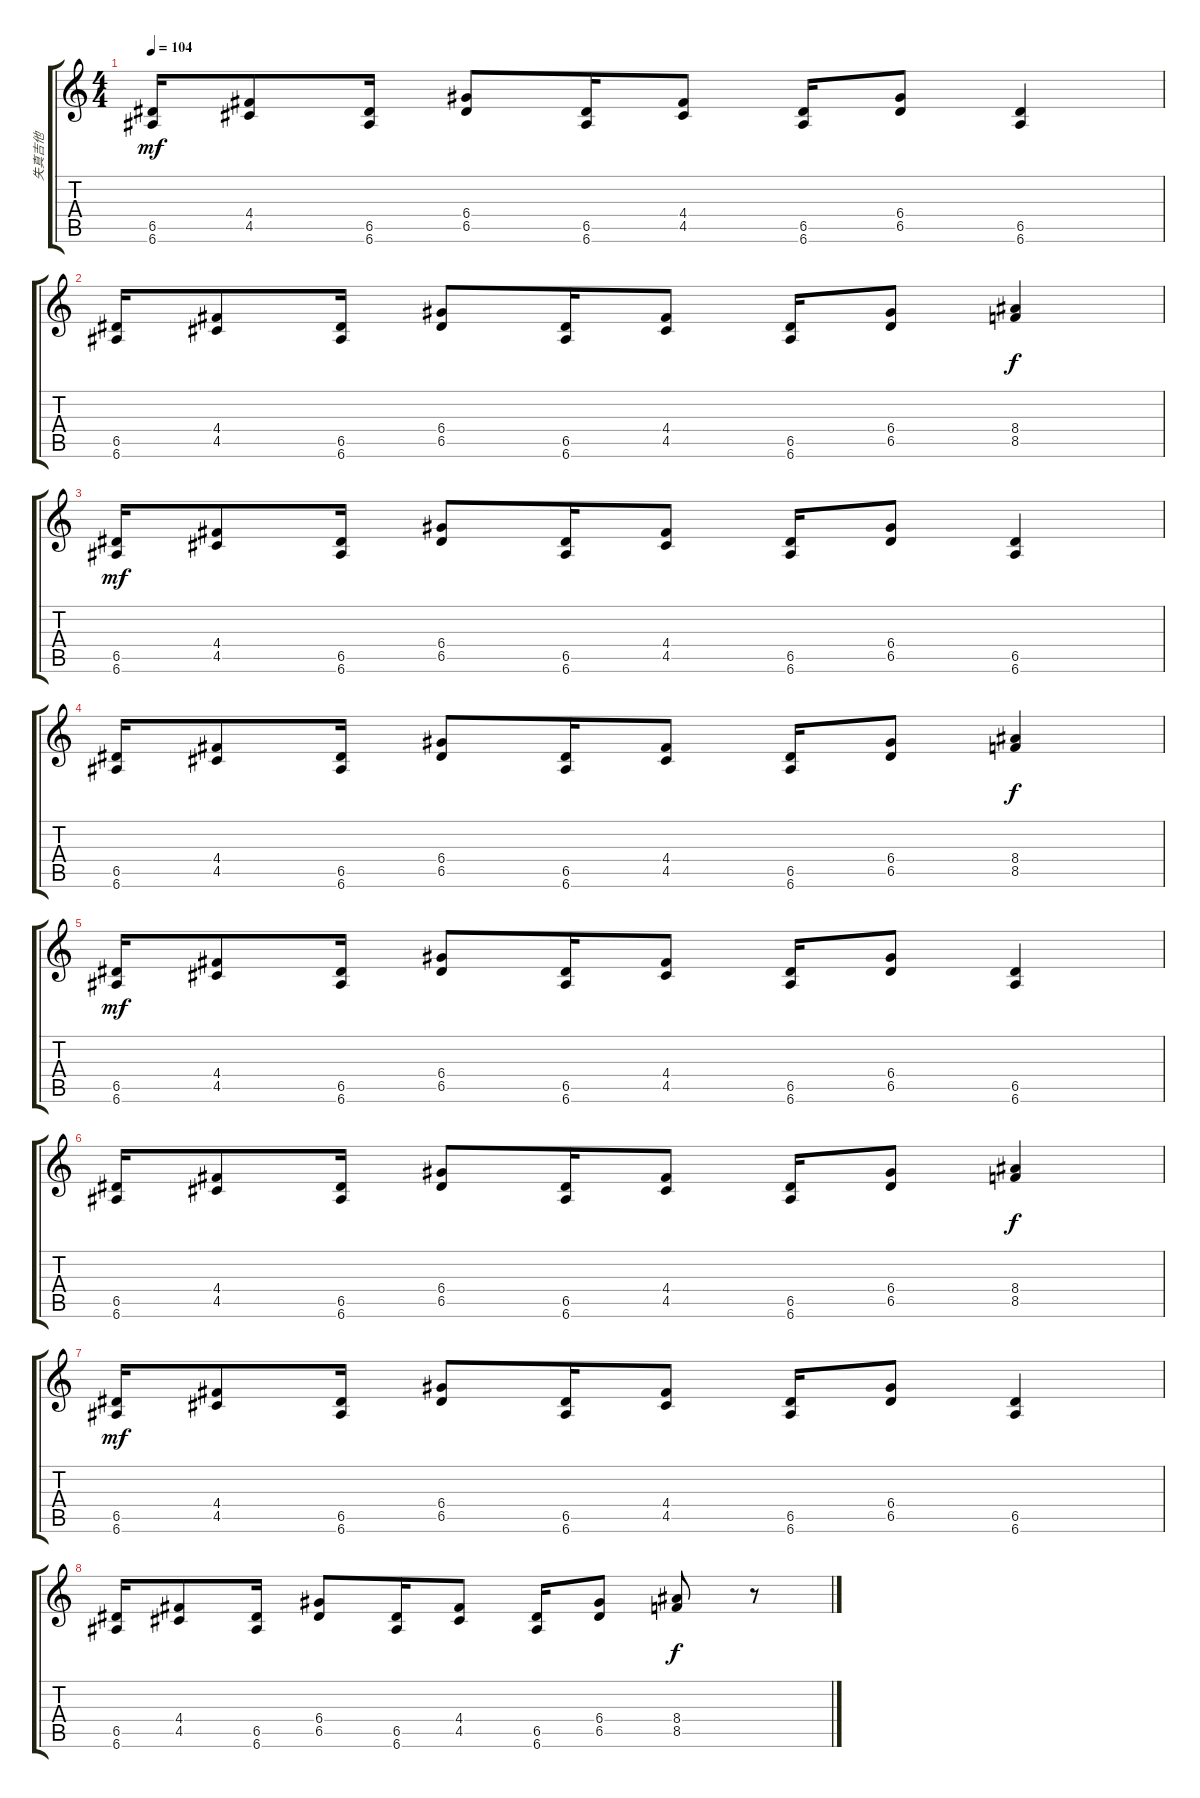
\track ("失真吉他" "失真吉他") {instrument distortionguitar}
\staff {score tabs}
\tuning (E4 B3 G3 D3 A2 E2) {hide}
\ts (4 4)
\tempo 104
\clef g2
\ks c
(6.5 6.6).16{dy mf} (4.4 4.5).8 (6.5 6.6).16 (6.4 6.5).8 (6.5 6.6).16 (4.4 4.5).8 (6.5 6.6).16 (6.4 6.5).8 (6.5 6.6).4 |
(6.5 6.6).16 (4.4 4.5).8 (6.5 6.6).16 (6.4 6.5).8 (6.5 6.6).16 (4.4 4.5).8 (6.5 6.6).16 (6.4 6.5).8 (8.4 8.5).4{dy f} |
(6.5 6.6).16{dy mf} (4.4 4.5).8 (6.5 6.6).16 (6.4 6.5).8 (6.5 6.6).16 (4.4 4.5).8 (6.5 6.6).16 (6.4 6.5).8 (6.5 6.6).4 |
(6.5 6.6).16 (4.4 4.5).8 (6.5 6.6).16 (6.4 6.5).8 (6.5 6.6).16 (4.4 4.5).8 (6.5 6.6).16 (6.4 6.5).8 (8.4 8.5).4{dy f} |
(6.5 6.6).16{dy mf} (4.4 4.5).8 (6.5 6.6).16 (6.4 6.5).8 (6.5 6.6).16 (4.4 4.5).8 (6.5 6.6).16 (6.4 6.5).8 (6.5 6.6).4 |
(6.5 6.6).16 (4.4 4.5).8 (6.5 6.6).16 (6.4 6.5).8 (6.5 6.6).16 (4.4 4.5).8 (6.5 6.6).16 (6.4 6.5).8 (8.4 8.5).4{dy f} |
(6.5 6.6).16{dy mf} (4.4 4.5).8 (6.5 6.6).16 (6.4 6.5).8 (6.5 6.6).16 (4.4 4.5).8 (6.5 6.6).16 (6.4 6.5).8 (6.5 6.6).4 |
(6.5 6.6).16 (4.4 4.5).8 (6.5 6.6).16 (6.4 6.5).8 (6.5 6.6).16 (4.4 4.5).8 (6.5 6.6).16 (6.4 6.5).8 (8.4 8.5).8{dy f} r.8
